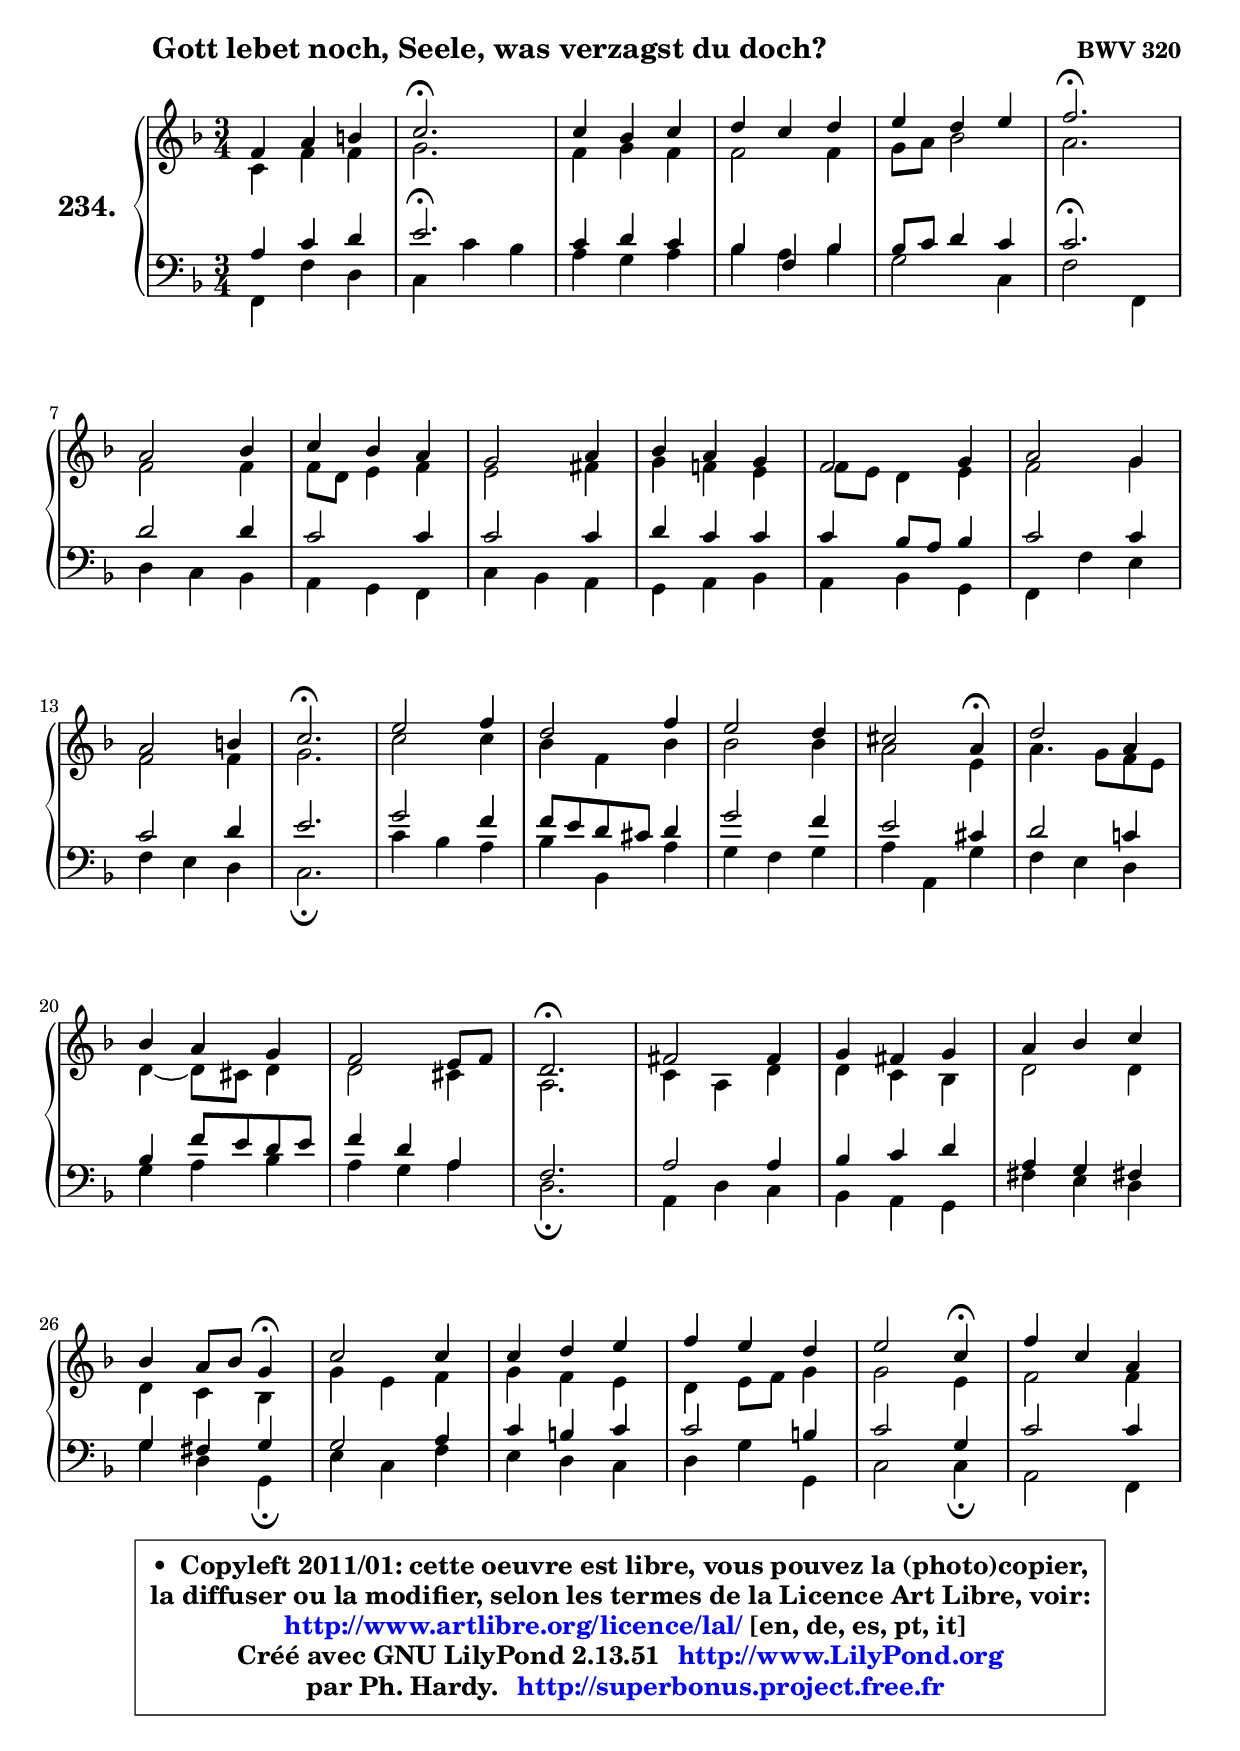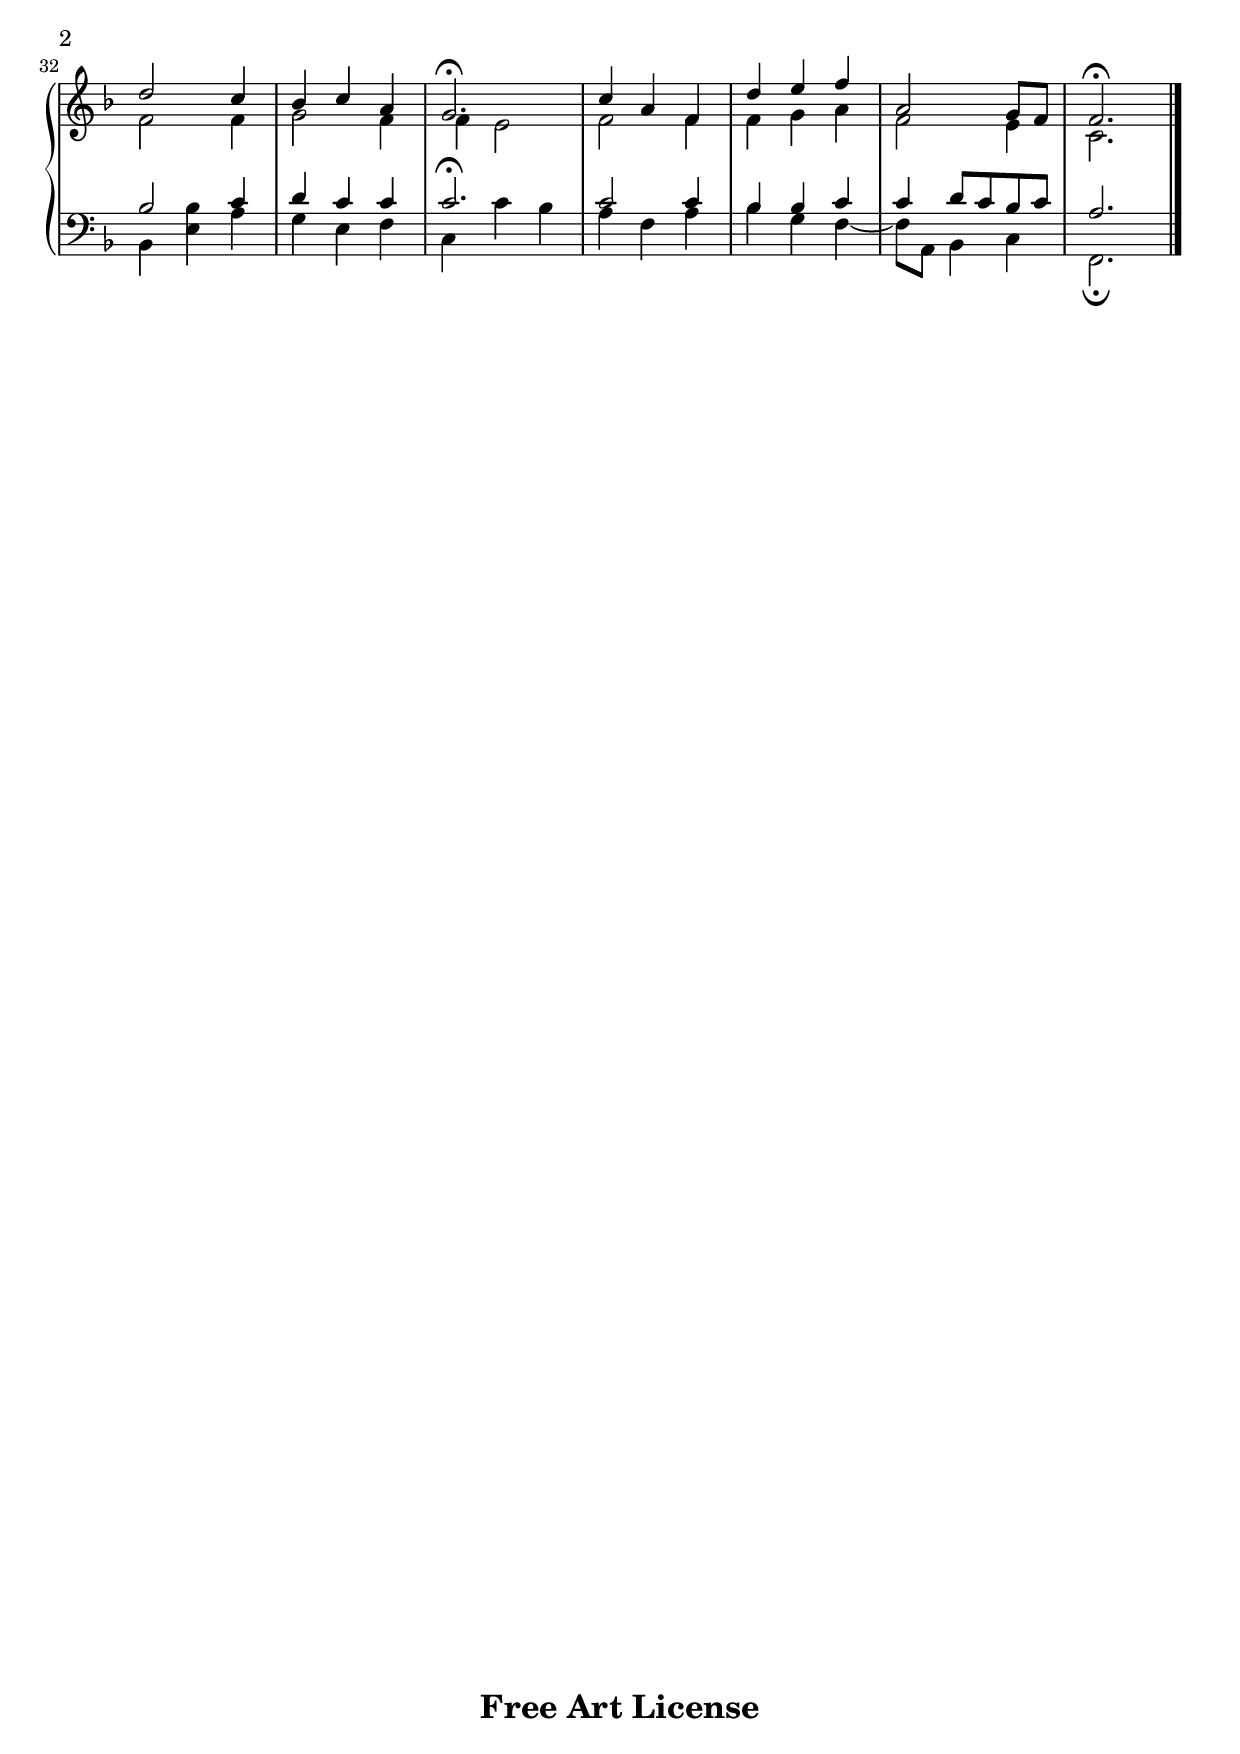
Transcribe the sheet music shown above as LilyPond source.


\version "2.13.51"

    \paper {
%	system-system-spacing #'padding = #0.1
%	score-system-spacing #'padding = #0.1
%	ragged-bottom = ##f
%	ragged-last-bottom = ##f
	}

    \header {
      opus = \markup { \bold "BWV 320" }
      piece = \markup { \hspace #9 \fontsize #2 \bold "Gott lebet noch, Seele, was verzagst du doch?" }
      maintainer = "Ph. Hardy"
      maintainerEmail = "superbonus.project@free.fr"
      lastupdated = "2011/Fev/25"
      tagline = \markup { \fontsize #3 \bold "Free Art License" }
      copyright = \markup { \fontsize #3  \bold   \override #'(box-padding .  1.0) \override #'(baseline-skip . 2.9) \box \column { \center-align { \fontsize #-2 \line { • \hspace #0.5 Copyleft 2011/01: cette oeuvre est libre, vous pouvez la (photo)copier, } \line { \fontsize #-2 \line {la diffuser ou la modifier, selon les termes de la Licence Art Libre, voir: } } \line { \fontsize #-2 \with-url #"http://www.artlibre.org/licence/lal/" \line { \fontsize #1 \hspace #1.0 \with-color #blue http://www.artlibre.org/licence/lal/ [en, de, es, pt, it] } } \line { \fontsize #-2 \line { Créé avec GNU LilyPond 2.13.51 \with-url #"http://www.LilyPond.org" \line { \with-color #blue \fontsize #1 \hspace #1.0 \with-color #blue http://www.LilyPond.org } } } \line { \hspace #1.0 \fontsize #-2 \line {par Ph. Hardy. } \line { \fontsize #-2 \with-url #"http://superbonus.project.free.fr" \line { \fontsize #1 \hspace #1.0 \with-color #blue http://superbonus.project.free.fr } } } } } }

	  }

  guidemidi = {
        R2. |
        \tempo 4 = 40 r2. \tempo 4 = 78 |
        R2. |
        R2. |
        R2. |
        \tempo 4 = 40 r2. \tempo 4 = 78 |
        R2. |
        R2. |
        R2. |
        R2. |
        R2. |
        R2. |
        R2. |
        \tempo 4 = 40 r2. \tempo 4 = 78 |
        R2. |
        R2. |
        R2. |
        r2 \tempo 4 = 30 r4 \tempo 4 = 78 |
        R2. |
        R2. |
        R2. |
        \tempo 4 = 40 r2. \tempo 4 = 78 |
        R2. |
        R2. |
        R2. |
        r2 \tempo 4 = 30 r4 \tempo 4 = 78 |
        R2. |
        R2. |
        R2. |
        r2 \tempo 4 = 30 r4 \tempo 4 = 78 |
        R2. |
        R2. |
        R2. |
        \tempo 4 = 40 r2. \tempo 4 = 78 |
        R2. |
        R2. |
        R2. |
        \tempo 4 = 40 r2. |
	}

  upper = {
	\time 3/4
	\key f \major
	\clef treble

	\voiceOne
	<< { 
	% SOPRANO
	\set Voice.midiInstrument = "acoustic grand"
	\relative c' {
        f4 a b |
        c2.\fermata |
        c4 bes c |
        d4 c d |
        e4 d e |
        f2.\fermata |
\break
        a,2 bes4 |
        c4 bes a |
        g2 a4 |
        bes4 a g |
        f2 g4 |
        a2 g4 |
\break
        a2 b4 |
        c2.\fermata |
        e2 f4 |
        d2 f4 |
        e2 d4 |
        cis2 a4\fermata |
        d2 a4 |
\break
        bes4 a g |
        f2 e8 f |
        d2.\fermata |
        fis2 fis4 |
        g4 fis g |
        a4 bes c |
\break
        bes4 a8 bes g4\fermata |
        c2 c4 |
        c4 d e |
        f4 e d |
        e2 c4\fermata |
        f4 c a |
\break
        d2 c4 |
        bes4 c a |
        g2.\fermata |
        c4 a f |
        d'4 e f |
        a,2 g8 f |
        f2.\fermata |
        \bar "|."
	} % fin de relative
	}

	\context Voice="1" { \voiceTwo 
	% ALTO
	\set Voice.midiInstrument = "acoustic grand"
	\relative c' {
        c4 f f |
        g2. |
        f4 g f |
        f2 f4 |
        g8 a bes2 |
        a2. |
        f2 f4 |
        f8 d e4 f |
        e2 fis4 |
        g4 f! e |
        f8 e d4 e |
        f2 g4 |
        f2 f4 |
        g2. |
        c2 c4 |
        bes4 f bes |
        bes2 bes4 |
        a2 e4 |
        a4. g8 f e |
        d4 ~ d8 cis d4 |
        d2 cis4 |
        a2. |
        c4 a d |
        d4 c bes |
        d2 d4 |
        d4 c bes |
        g'4 e f |
        g4 f e |
        d4 e8 f g4 |
        g2 e4 |
        f2 f4 |
        f2 f4 |
        g2 f4 |
        f4 e2 |
        f2 f4 |
        f4 g a |
        f2 e4 |
        c2. |
        \bar "|."
	} % fin de relative
	\oneVoice
	} >>
	}

    lower = {
	\time 3/4
	\key f \major
	\clef bass
	\voiceOne
	<< { 
	% TENOR
	\set Voice.midiInstrument = "acoustic grand"
	\relative c' {
        a4 c d |
        e2.\fermata |
        c4 d c |
        bes4 f bes |
        bes8 c d4 c |
        c2.\fermata |
        d2 d4 |
        c2 c4 |
        c2 c4 |
        d4 c c |
        c4 bes8 a bes4 |
        c2 c4 |
        c2 d4 |
        e2. |
        g2 f4 |
        f8 e d cis d4 |
        g2 f4 |
        e2 cis4 |
        d2 c!4 |
        bes4 f'8 e d e |
        f4 d a |
        f2. |
        a2 a4 |
        bes4 c d |
        a4 g fis! |
        g4 fis g |
        g2 a4 |
        c4 b c |
        c2 b4 |
        c2 g4 |
        c2 c4 |
        bes2 c4 |
        d4 c c |
        c2.\fermata |
        c2 c4 |
        bes4 bes c |
        c4 d8 c bes c |
        a2. |
        \bar "|."
	} % fin de relative
	}
	\context Voice="1" { \voiceTwo 
	% BASS
	\set Voice.midiInstrument = "acoustic grand"
	\relative c, {
        f4 f' d |
        c4 c' bes |
        a4 g a |
        bes4 a bes |
        g2 c,4 |
        f2 f,4 |
        d'4 c bes |
        a4 g f |
        c'4 bes a |
        g4 a bes |
        a4 bes g |
        f4 f' e |
        f4 e d |
        c2.\fermata |
        c'4 bes a |
        bes4 bes, a' |
        g4 f g |
        a4 a, g' |
        f4 e d |
        g4 a bes |
        a4 g a |
        d,2.\fermata |
        a4 d c |
        bes4 a g |
        fis'4 e d |
        g4 d g,\fermata |
        e'4 c f |
        e4 d c |
        d4 g g, |
        c2 c4\fermata |
        a2 f4 |
        bes4 <e bes'>4 a4 |
        g4 e f |
        c4 c' bes |
        a4 f a |
        bes4 g f ~ |
	f8 a,8 bes4 c |
        f,2.\fermata |
        \bar "|."
	} % fin de relative
	\oneVoice
	} >>
	}


    \score { 

	\new PianoStaff <<
	\set PianoStaff.instrumentName = \markup { \bold \huge "234." }
	\new Staff = "upper" \upper
	\new Staff = "lower" \lower
	>>

    \layout {
%	ragged-last = ##f
	   }

         } % fin de score

  \score {
    \unfoldRepeats { << \guidemidi \upper \lower >> }
    \midi {
    \context {
     \Staff
      \remove "Staff_performer"
               }

     \context {
      \Voice
       \consists "Staff_performer"
                }

     \context { 
      \Score
      tempoWholesPerMinute = #(ly:make-moment 78 4)
		}
	    }
	}

